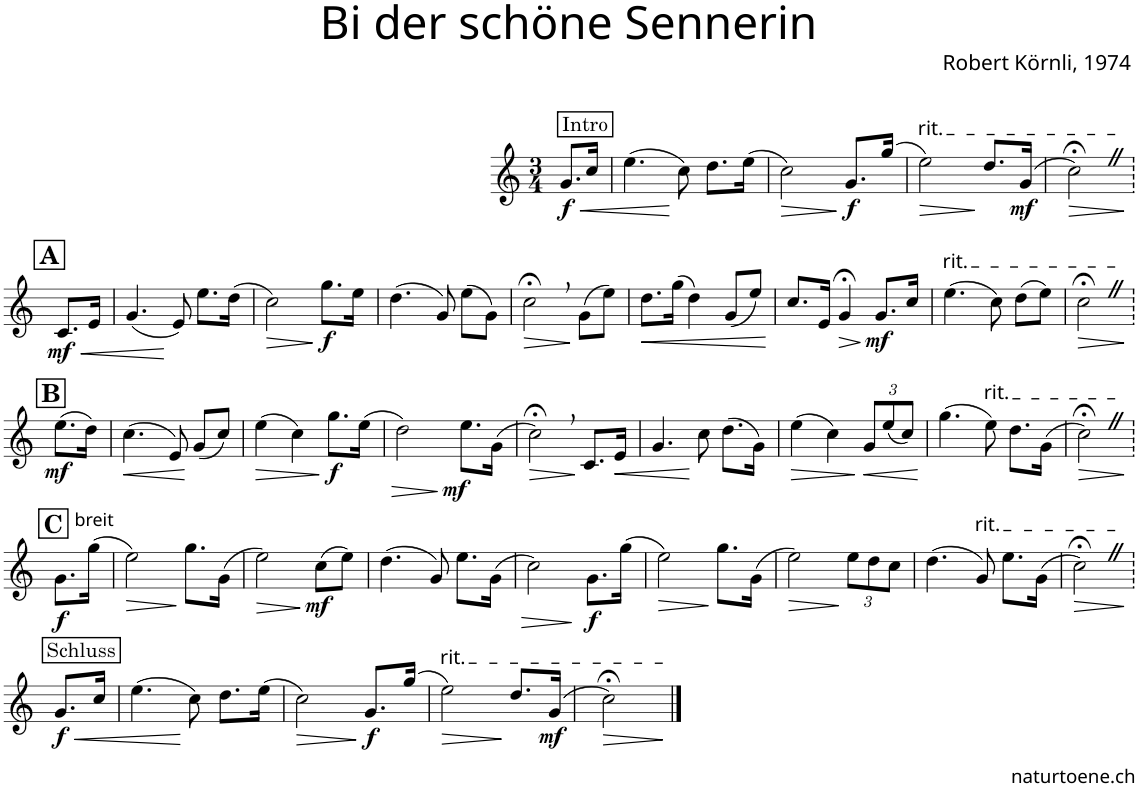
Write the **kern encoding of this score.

**kern	**dynam
*part1	*part1
*staff1	*staff1
*I"Alphorn	*
*I'Alphn.	*
*clefG2	*
*Trd4c6	*
*k[]	*
*M3/4	*
!!LO:REH:place=s1:a:cj:fs=11:t=Intro
=	=
!	!LO:HP:b
!	!LO:DY:n=1:b
8.g/L	< f
16cc/Jk	.
=1	=1
(4.ee\	.
8cc\)	[
8.dd\L	.
(16ee\Jk	.
=2	=2
!	!LO:HP:b
2cc\)	>
!	!LO:DY:n=1:b
8.g/L	] f
(16gg/Jk	.
=3	=3
!LO:TX:a:t=rit.	!
!	!LO:HP:b
2ee\)	>
8.dd/L	]
!	!LO:DY:b
(16g/Jk	mf
=4	=4
!	!LO:HP:b
2cc;<Z\)	>
.	]
!!LO:LB:g=z
=4X1	=4X1
!!LO:REH:place=s1:a:B:cj:fs=14:t=A
!	!LO:HP:b
!	!LO:DY:n=1:b
8.c/L	< mf
16e/Jk	.
=5	=5
(4.g/	.
8e/)	[
8.ee\L	.
(16dd\Jk	.
=6	=6
!	!LO:HP:b
2cc\)	>
!	!LO:DY:n=1:b
8.gg\L	] f
16ee\Jk	.
=7	=7
(4.dd\	.
8g/)	.
(8ee\L	.
8g\J)	.
=8	=8
!	!LO:HP:b
2cc;<,\	>
(8g\L	]
8ee\J)	.
=9	=9
!	!LO:HP:b
8.dd\L	<
(16gg\Jk	.
4dd\)	.
(8g/L	.
8ee/J)	.
.	[
=10	=10
8.cc/L	.
16e/Jk	.
!	!LO:HP:b
4g;</	>
!	!LO:DY:n=1:b
8.g/L	] mf
16cc/Jk	.
=11	=11
!LO:TX:a:t=rit.	!
(4.ee\	.
8cc\)	.
(8dd\L	.
8ee\J)	.
=12	=12
!	!LO:HP:b
2cc;<Z\	>
.	]
!!LO:LB:g=z
=12X2	=12X2
!!LO:REH:place=s1:a:B:cj:fs=14:t=B
!	!LO:DY:b
(8.ee\L	mf
16dd\Jk)	.
=13	=13
!	!LO:HP:b
(4.cc\	<
8e/)	.
(8g/L	[
8cc/J)	.
=14	=14
!	!LO:HP:b
(4ee\	>
4cc\)	.
!	!LO:DY:n=1:b
8.gg\L	] f
(16ee\Jk	.
=15	=15
!	!LO:HP:b
2dd\)	>
!	!LO:DY:n=1:b
8.ee\L	] mf
(16g\Jk	.
=16	=16
!	!LO:HP:b
2cc;<,\)	>
8.c/L	]
!	!LO:HP:b
16e/Jk	<
=17	=17
4.g/	.
8cc\	[
(8.dd\L	.
16g\Jk)	.
=18	=18
!	!LO:HP:b
(4ee\	>
4cc\)	.
*Xbrackettup	*
!	!LO:HP:n=1:b
12g/L	] <
(12ee/	.
12cc/J)	.
.	[
=19	=19
(4.gg\	.
!LO:TX:a:t=rit.	!
8ee\)	.
8.dd\L	.
(16g\Jk	.
=20	=20
!	!LO:HP:b
2cc;<Z\)	>
.	]
!!LO:LB:g=z
=20X3	=20X3
!!LO:REH:place=s1:a:B:cj:fs=14:t=C
!LO:TX:a:t=breit	!
!	!LO:DY:b
8.g\L	f
(16gg\Jk	.
=21	=21
!	!LO:HP:b
2ee\)	>
8.gg\L	]
(16g\Jk	.
=22	=22
!	!LO:HP:b
2ee\)	>
!	!LO:DY:n=1:b
(8cc\L	] mf
8ee\J)	.
=23	=23
(4.dd\	.
8g/)	.
8.ee\L	.
(16g\Jk	.
=24	=24
!	!LO:HP:b
2cc\)	>
!	!LO:DY:n=1:b
8.g\L	] f
(16gg\Jk	.
=25	=25
!	!LO:HP:b
2ee\)	>
8.gg\L	]
(16g\Jk	.
=26	=26
!	!LO:HP:b
2ee\)	>
12ee\L	]
12dd\	.
12cc\J	.
=27	=27
(4.dd\	.
!LO:TX:a:t=rit.	!
8g/)	.
8.ee\L	.
(16g\Jk	.
=28	=28
!	!LO:HP:b
2cc;<Z\)	>
.	]
!!LO:LB:g=z
=28X4	=28X4
!!LO:REH:place=s1:a:cj:fs=11:t=Schluss
!	!LO:HP:b
!	!LO:DY:n=1:b
8.g/L	< f
16cc/Jk	.
=29	=29
(4.ee\	.
8cc\)	[
8.dd\L	.
(16ee\Jk	.
=30	=30
!	!LO:HP:b
2cc\)	>
!	!LO:DY:n=1:b
8.g/L	] f
(16gg/Jk	.
=31	=31
!LO:TX:a:t=rit.	!
!	!LO:HP:b
2ee\)	>
8.dd/L	]
!	!LO:DY:b
(16g/Jk	mf
=32	=32
!	!LO:HP:b
2cc;<\)	>
.	]
==	==
*-	*-
